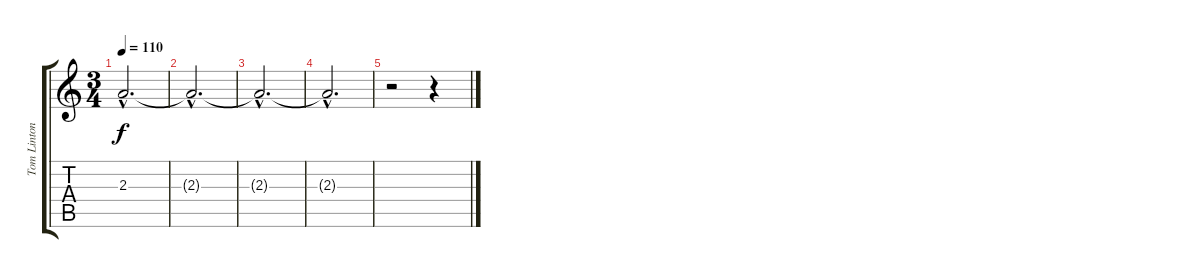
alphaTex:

\track ("Tom Linton - Guitar II" "Tom Linton") {instrument acousticguitarsteel}
\staff {score tabs}
\tuning (E4 B3 G3 D3 A2 E2) {hide}
\ts (3 4)
\tempo 110
\clef g2
\ks c
2.3{hac t}.2{d dy f} |
2.3{hac t}.2{d} |
2.3{hac t}.2{d} |
2.3{hac t}.2{d} |
r.2 r.4
